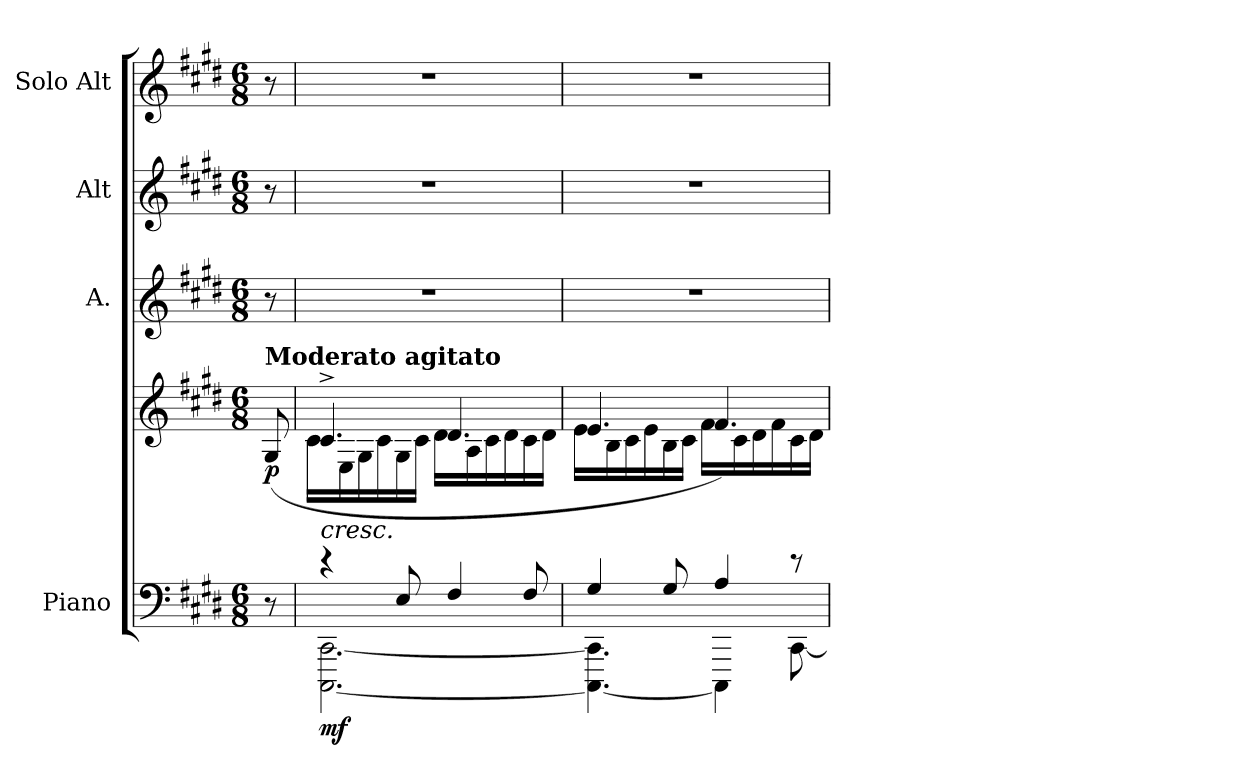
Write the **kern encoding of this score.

**kern	**kern	**dynam	**kern	**kern	**kern
*part4	*part4	*part4	*part3	*part2	*part1
*staff5	*staff4	*staff4/5	*staff3	*staff2	*staff1
*I"Piano	*	*	*I"A.	*I"Alt	*I"Solo Alt
*clefF4	*clefG2	*	*clefG2	*clefG2	*clefG2
*k[f#c#g#d#]	*k[f#c#g#d#]	*	*k[f#c#g#d#]	*k[f#c#g#d#]	*k[f#c#g#d#]
*c#:	*c#:	*	*c#:	*c#:	*c#:
*M6/8	*M6/8	*	*M6/8	*M6/8	*M6/8
=	=	=	=	=	=
!	!LO:TX:a:B:t=Moderato agitato	!	!	!	!
!	!	!LO:DY:b	!	!	!
8r	(8G#/	p	8r	8r	8r
=1	=1	=1	=1	=1	=1
*^	*^	*	*	*	*
!LO:TX:a:i:t=cresc.	!	!	!	!	!	!	!
!	!	!	!	!LO:DY:b=2	!	!	!
4re	[<2.CCC#\ [<2.CC#\	4.c#^>/	16c#\LL	mf	2.r	2.r	2.r
.	.	.	16E\	.	.	.	.
.	.	.	16G#\	.	.	.	.
.	.	.	16c#\	.	.	.	.
8E/	.	.	16G#\	.	.	.	.
.	.	.	16c#\JJ	.	.	.	.
4F#/	.	4.d#/	16d#\LL	.	.	.	.
.	.	.	16A\	.	.	.	.
.	.	.	16c#\	.	.	.	.
.	.	.	16d#\	.	.	.	.
8F#/	.	.	16c#\	.	.	.	.
.	.	.	16d#\JJ	.	.	.	.
=2	=2	=2	=2	=2	=2	=2	=2
4G#/	4.CCC#\_ 4.CC#\]	4.e/	16e\LL	.	2.r	2.r	2.r
.	.	.	16B\	.	.	.	.
.	.	.	16c#\	.	.	.	.
.	.	.	16e\	.	.	.	.
8G#/	.	.	16B\	.	.	.	.
.	.	.	16c#\JJ	.	.	.	.
4A/	4CCC#\]	4.f#/)	16f#\LL	.	.	.	.
.	.	.	16c#\	.	.	.	.
.	.	.	16d#\	.	.	.	.
.	.	.	16f#\	.	.	.	.
8rd	[<8CC#\	.	16c#\	.	.	.	.
.	.	.	16d#\JJ	.	.	.	.
*v	*v	*	*	*	*	*	*
*	*v	*v	*	*	*	*
=	=	=	=	=	=
*-	*-	*-	*-	*-	*-
